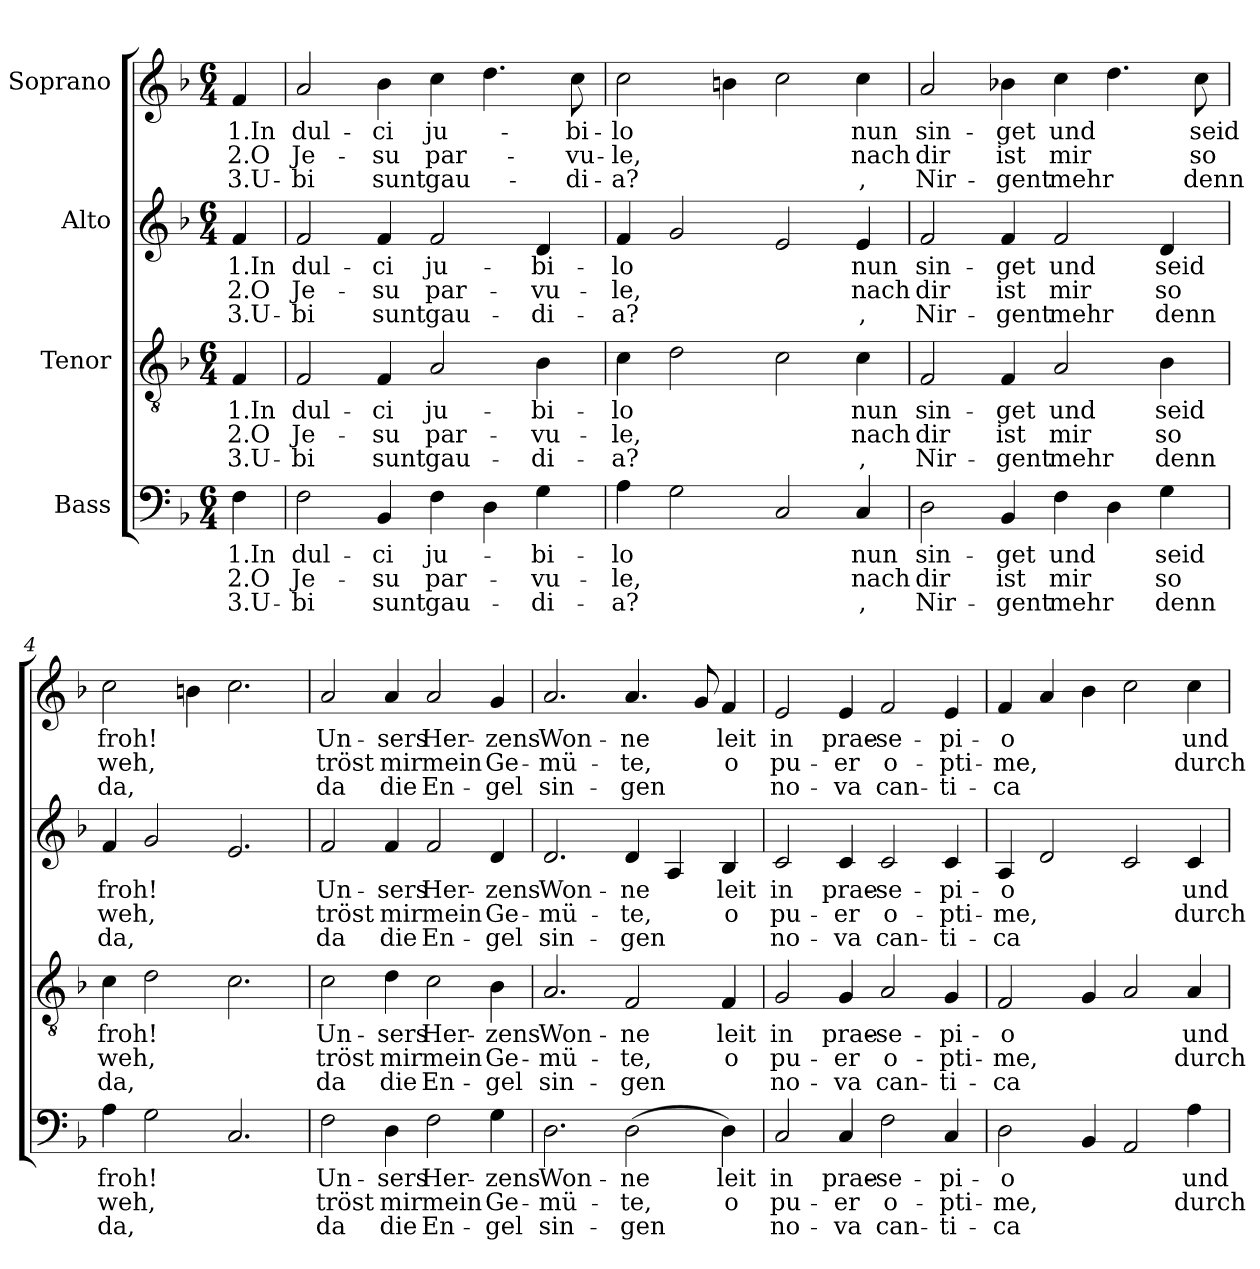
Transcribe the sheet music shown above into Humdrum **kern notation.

**kern	**text	**text	**text	**kern	**text	**text	**text	**kern	**text	**text	**text	**kern	**text	**text	**text
*part4	*part4	*part4	*part4	*part3	*part3	*part3	*part3	*part2	*part2	*part2	*part2	*part1	*part1	*part1	*part1
*staff4	*staff4	*staff4	*staff4	*staff3	*staff3	*staff3	*staff3	*staff2	*staff2	*staff2	*staff2	*staff1	*staff1	*staff1	*staff1
*I"Bass	*	*	*	*I"Tenor	*	*	*	*I"Alto	*	*	*	*I"Soprano	*	*	*
*clefF4	*	*	*	*clefGv2	*	*	*	*clefG2	*	*	*	*clefG2	*	*	*
*k[b-]	*	*	*	*k[b-]	*	*	*	*k[b-]	*	*	*	*k[b-]	*	*	*
*M6/4	*	*	*	*M6/4	*	*	*	*M6/4	*	*	*	*M6/4	*	*	*
=	=	=	=	=	=	=	=	=	=	=	=	=	=	=	=
!	!LO:LY:b	!LO:LY:b	!LO:LY:b	!	!LO:LY:b	!LO:LY:b	!LO:LY:b	!	!LO:LY:b	!LO:LY:b	!LO:LY:b	!	!LO:LY:b	!LO:LY:b	!LO:LY:b
4F\	1.In	2.O	3.U-	4F/	1.In	2.O	3.U-	4f/	1.In	2.O	3.U-	4f/	1.In	2.O	3.U-
=1	=1	=1	=1	=1	=1	=1	=1	=1	=1	=1	=1	=1	=1	=1	=1
!	!LO:LY:b	!LO:LY:b	!LO:LY:b	!	!LO:LY:b	!LO:LY:b	!LO:LY:b	!	!LO:LY:b	!LO:LY:b	!LO:LY:b	!	!LO:LY:b	!LO:LY:b	!LO:LY:b
2F\	dul-	Je-	-bi	2F/	dul-	Je-	-bi	2f/	dul-	Je-	-bi	2a/	dul-	Je-	-bi
!	!LO:LY:b	!LO:LY:b	!LO:LY:b	!	!LO:LY:b	!LO:LY:b	!LO:LY:b	!	!LO:LY:b	!LO:LY:b	!LO:LY:b	!	!LO:LY:b	!LO:LY:b	!LO:LY:b
4BB-/	-ci	-su	sunt	4F/	-ci	-su	sunt	4f/	-ci	-su	sunt	4b-\	-ci	-su	sunt
!	!LO:LY:b	!LO:LY:b	!LO:LY:b	!	!LO:LY:b	!LO:LY:b	!LO:LY:b	!	!LO:LY:b	!LO:LY:b	!LO:LY:b	!	!LO:LY:b	!LO:LY:b	!LO:LY:b
4F\	ju-	par-	gau-	2A/	ju-	par-	gau-	2f/	ju-	par-	gau-	4cc\	ju-	par-	gau-
4D\	.	.	.	.	.	.	.	.	.	.	.	4.dd\	.	.	.
!	!LO:LY:b	!LO:LY:b	!LO:LY:b	!	!LO:LY:b	!LO:LY:b	!LO:LY:b	!	!LO:LY:b	!LO:LY:b	!LO:LY:b	!	!	!	!
4G\	-bi-	-vu-	-di-	4B-\	-bi-	-vu-	-di-	4d/	-bi-	-vu-	-di-	.	.	.	.
!	!	!	!	!	!	!	!	!	!	!	!	!	!LO:LY:b	!LO:LY:b	!LO:LY:b
.	.	.	.	.	.	.	.	.	.	.	.	8cc\	-bi-	-vu-	-di-
=2	=2	=2	=2	=2	=2	=2	=2	=2	=2	=2	=2	=2	=2	=2	=2
!	!LO:LY:b	!LO:LY:b	!LO:LY:b	!	!LO:LY:b	!LO:LY:b	!LO:LY:b	!	!LO:LY:b	!LO:LY:b	!LO:LY:b	!	!LO:LY:b	!LO:LY:b	!LO:LY:b
4A\	-lo	-le,	-a?	4c\	-lo	-le,	-a?	4f/	-lo	-le,	-a?	2cc\	-lo	-le,	-a?
2G\	.	.	.	2d\	.	.	.	2g/	.	.	.	.	.	.	.
.	.	.	.	.	.	.	.	.	.	.	.	4bn\	.	.	.
2C/	.	.	.	2c\	.	.	.	2e/	.	.	.	2cc\	.	.	.
!	!LO:LY:b	!LO:LY:b	!LO:LY:b	!	!LO:LY:b	!LO:LY:b	!LO:LY:b	!	!LO:LY:b	!LO:LY:b	!LO:LY:b	!	!LO:LY:b	!LO:LY:b	!LO:LY:b
4C/	nun	nach	,	4c\	nun	nach	,	4e/	nun	nach	,	4cc\	nun	nach	,
=3	=3	=3	=3	=3	=3	=3	=3	=3	=3	=3	=3	=3	=3	=3	=3
!	!LO:LY:b	!LO:LY:b	!LO:LY:b	!	!LO:LY:b	!LO:LY:b	!LO:LY:b	!	!LO:LY:b	!LO:LY:b	!LO:LY:b	!	!LO:LY:b	!LO:LY:b	!LO:LY:b
2D\	sin-	dir	Nir-	2F/	sin-	dir	Nir-	2f/	sin-	dir	Nir-	2a/	sin-	dir	Nir-
!	!LO:LY:b	!LO:LY:b	!LO:LY:b	!	!LO:LY:b	!LO:LY:b	!LO:LY:b	!	!LO:LY:b	!LO:LY:b	!LO:LY:b	!	!LO:LY:b	!LO:LY:b	!LO:LY:b
4BB-/	-get	ist	-gent	4F/	-get	ist	-gent	4f/	-get	ist	-gent	4b-X\	-get	ist	-gent
!	!LO:LY:b	!LO:LY:b	!LO:LY:b	!	!LO:LY:b	!LO:LY:b	!LO:LY:b	!	!LO:LY:b	!LO:LY:b	!LO:LY:b	!	!LO:LY:b	!LO:LY:b	!LO:LY:b
4F\	und	mir	mehr	2A/	und	mir	mehr	2f/	und	mir	mehr	4cc\	und	mir	mehr
4D\	.	.	.	.	.	.	.	.	.	.	.	4.dd\	.	.	.
!	!LO:LY:b	!LO:LY:b	!LO:LY:b	!	!LO:LY:b	!LO:LY:b	!LO:LY:b	!	!LO:LY:b	!LO:LY:b	!LO:LY:b	!	!	!	!
4G\	seid	so	denn	4B-\	seid	so	denn	4d/	seid	so	denn	.	.	.	.
!	!	!	!	!	!	!	!	!	!	!	!	!	!LO:LY:b	!LO:LY:b	!LO:LY:b
.	.	.	.	.	.	.	.	.	.	.	.	8cc\	seid	so	denn
=4	=4	=4	=4	=4	=4	=4	=4	=4	=4	=4	=4	=4	=4	=4	=4
!	!LO:LY:b	!LO:LY:b	!LO:LY:b	!	!LO:LY:b	!LO:LY:b	!LO:LY:b	!	!LO:LY:b	!LO:LY:b	!LO:LY:b	!	!LO:LY:b	!LO:LY:b	!LO:LY:b
4A\	froh!	weh,	da,	4c\	froh!	weh,	da,	4f/	froh!	weh,	da,	2cc\	froh!	weh,	da,
2G\	.	.	.	2d\	.	.	.	2g/	.	.	.	.	.	.	.
.	.	.	.	.	.	.	.	.	.	.	.	4bn\	.	.	.
2.C/	.	.	.	2.c\	.	.	.	2.e/	.	.	.	2.cc\	.	.	.
=5	=5	=5	=5	=5	=5	=5	=5	=5	=5	=5	=5	=5	=5	=5	=5
!	!LO:LY:b	!LO:LY:b	!LO:LY:b	!	!LO:LY:b	!LO:LY:b	!LO:LY:b	!	!LO:LY:b	!LO:LY:b	!LO:LY:b	!	!LO:LY:b	!LO:LY:b	!LO:LY:b
2F\	Un-	tröst	da	2c\	Un-	tröst	da	2f/	Un-	tröst	da	2a/	Un-	tröst	da
!	!LO:LY:b	!LO:LY:b	!LO:LY:b	!	!LO:LY:b	!LO:LY:b	!LO:LY:b	!	!LO:LY:b	!LO:LY:b	!LO:LY:b	!	!LO:LY:b	!LO:LY:b	!LO:LY:b
4D\	-sers	mir	die	4d\	-sers	mir	die	4f/	-sers	mir	die	4a/	-sers	mir	die
!	!LO:LY:b	!LO:LY:b	!LO:LY:b	!	!LO:LY:b	!LO:LY:b	!LO:LY:b	!	!LO:LY:b	!LO:LY:b	!LO:LY:b	!	!LO:LY:b	!LO:LY:b	!LO:LY:b
2F\	Her-	mein	En-	2c\	Her-	mein	En-	2f/	Her-	mein	En-	2a/	Her-	mein	En-
!	!LO:LY:b	!LO:LY:b	!LO:LY:b	!	!LO:LY:b	!LO:LY:b	!LO:LY:b	!	!LO:LY:b	!LO:LY:b	!LO:LY:b	!	!LO:LY:b	!LO:LY:b	!LO:LY:b
4G\	-zens	Ge-	-gel	4B-\	-zens	Ge-	-gel	4d/	-zens	Ge-	-gel	4g/	-zens	Ge-	-gel
!!LO:LB:g=z
=6	=6	=6	=6	=6	=6	=6	=6	=6	=6	=6	=6	=6	=6	=6	=6
!	!LO:LY:b	!LO:LY:b	!LO:LY:b	!	!LO:LY:b	!LO:LY:b	!LO:LY:b	!	!LO:LY:b	!LO:LY:b	!LO:LY:b	!	!LO:LY:b	!LO:LY:b	!LO:LY:b
2.D\	Won-	-mü-	sin-	2.A/	Won-	-mü-	sin-	2.d/	Won-	-mü-	sin-	2.a/	Won-	-mü-	sin-
!	!LO:LY:b	!LO:LY:b	!LO:LY:b	!	!LO:LY:b	!LO:LY:b	!LO:LY:b	!	!LO:LY:b	!LO:LY:b	!LO:LY:b	!	!LO:LY:b	!LO:LY:b	!LO:LY:b
(>2D\	-ne	-te,	-gen	2F/	-ne	-te,	-gen	4d/	-ne	-te,	-gen	4.a/	-ne	-te,	-gen
.	.	.	.	.	.	.	.	4A/	.	.	.	.	.	.	.
.	.	.	.	.	.	.	.	.	.	.	.	8g/	.	.	.
!	!LO:LY:b	!LO:LY:b	!	!	!LO:LY:b	!LO:LY:b	!	!	!LO:LY:b	!LO:LY:b	!	!	!LO:LY:b	!LO:LY:b	!
4D\)	leit	o	.	4F/	leit	o	.	4B-/	leit	o	.	4f/	leit	o	.
=7	=7	=7	=7	=7	=7	=7	=7	=7	=7	=7	=7	=7	=7	=7	=7
!	!LO:LY:b	!LO:LY:b	!LO:LY:b	!	!LO:LY:b	!LO:LY:b	!LO:LY:b	!	!LO:LY:b	!LO:LY:b	!LO:LY:b	!	!LO:LY:b	!LO:LY:b	!LO:LY:b
2C/	in	pu-	no-	2G/	in	pu-	no-	2c/	in	pu-	no-	2e/	in	pu-	no-
!	!LO:LY:b	!LO:LY:b	!LO:LY:b	!	!LO:LY:b	!LO:LY:b	!LO:LY:b	!	!LO:LY:b	!LO:LY:b	!LO:LY:b	!	!LO:LY:b	!LO:LY:b	!LO:LY:b
4C/	prae-	-er	-va	4G/	prae-	-er	-va	4c/	prae-	-er	-va	4e/	prae-	-er	-va
!	!LO:LY:b	!LO:LY:b	!LO:LY:b	!	!LO:LY:b	!LO:LY:b	!LO:LY:b	!	!LO:LY:b	!LO:LY:b	!LO:LY:b	!	!LO:LY:b	!LO:LY:b	!LO:LY:b
2F\	-se-	o-	can-	2A/	-se-	o-	can-	2c/	-se-	o-	can-	2f/	-se-	o-	can-
!	!LO:LY:b	!LO:LY:b	!LO:LY:b	!	!LO:LY:b	!LO:LY:b	!LO:LY:b	!	!LO:LY:b	!LO:LY:b	!LO:LY:b	!	!LO:LY:b	!LO:LY:b	!LO:LY:b
4C/	-pi-	-pti-	-ti-	4G/	-pi-	-pti-	-ti-	4c/	-pi-	-pti-	-ti-	4e/	-pi-	-pti-	-ti-
=8	=8	=8	=8	=8	=8	=8	=8	=8	=8	=8	=8	=8	=8	=8	=8
!	!LO:LY:b	!LO:LY:b	!LO:LY:b	!	!LO:LY:b	!LO:LY:b	!LO:LY:b	!	!LO:LY:b	!LO:LY:b	!LO:LY:b	!	!LO:LY:b	!LO:LY:b	!LO:LY:b
2D\	-o	-me,	-ca	2F/	-o	-me,	-ca	4A/	-o	-me,	-ca	4f/	-o	-me,	-ca
.	.	.	.	.	.	.	.	2d/	.	.	.	4a/	.	.	.
4BB-/	.	.	.	4G/	.	.	.	.	.	.	.	4b-\	.	.	.
2AA/	.	.	.	2A/	.	.	.	2c/	.	.	.	2cc\	.	.	.
!	!LO:LY:b	!LO:LY:b	!LO:LY:b	!	!LO:LY:b	!LO:LY:b	!LO:LY:b	!	!LO:LY:b	!LO:LY:b	!LO:LY:b	!	!LO:LY:b	!LO:LY:b	!LO:LY:b
4A\	und	durch	.	4A/	und	durch	.	4c/	und	durch	.	4cc\	und	durch	.
=	=	=	=	=	=	=	=	=	=	=	=	=	=	=	=
*-	*-	*-	*-	*-	*-	*-	*-	*-	*-	*-	*-	*-	*-	*-	*-
